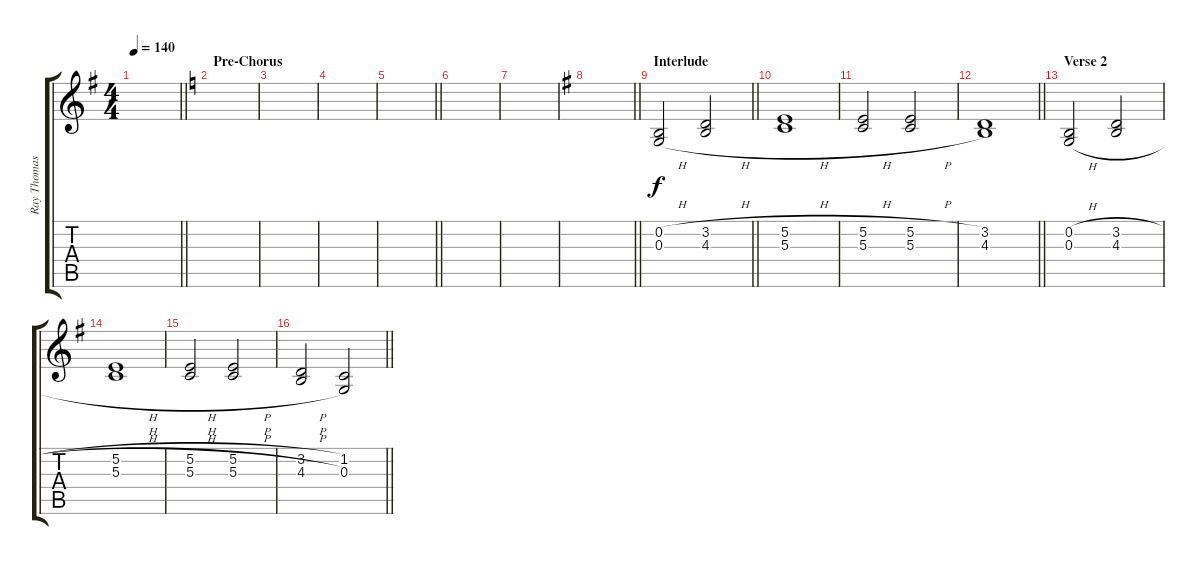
\track ("Ray Thomas" "Ray Thomas") {instrument synthvoice}
\staff {score tabs}
\tuning (E4 B3 G3 D3 A2 E2) {hide}
\ts (4 4)
\tempo 140
\clef g2
\barLineRight lightlight
\ks g
|
\section ("" "Pre-Chorus")
\ks c
|
|
|
\barLineRight lightlight
|
\section ("" "")
|
|
\barLineRight lightlight
\ks g
|
\section ("" "Interlude")
\barLineRight lightlight
(0.2{h} 0.3{h}).2 (3.2{h} 4.3{h}).2 |
(5.2{h} 5.3{h}).1 |
(5.2{h} 5.3{h}).2 (5.2{h} 5.3{h}).2 |
\barLineRight lightlight
(3.2 4.3).1 |
\section ("" "Verse 2")
(0.2{h} 0.3{h}).2 (3.2{h} 4.3{h}).2 |
(5.2{h} 5.3{h}).1 |
(5.2{h} 5.3{h}).2 (5.2{h} 5.3{h}).2 |
\barLineRight lightlight
(3.2{h} 4.3{h}).2{dy f} (1.2{h} 0.3{h}).2
